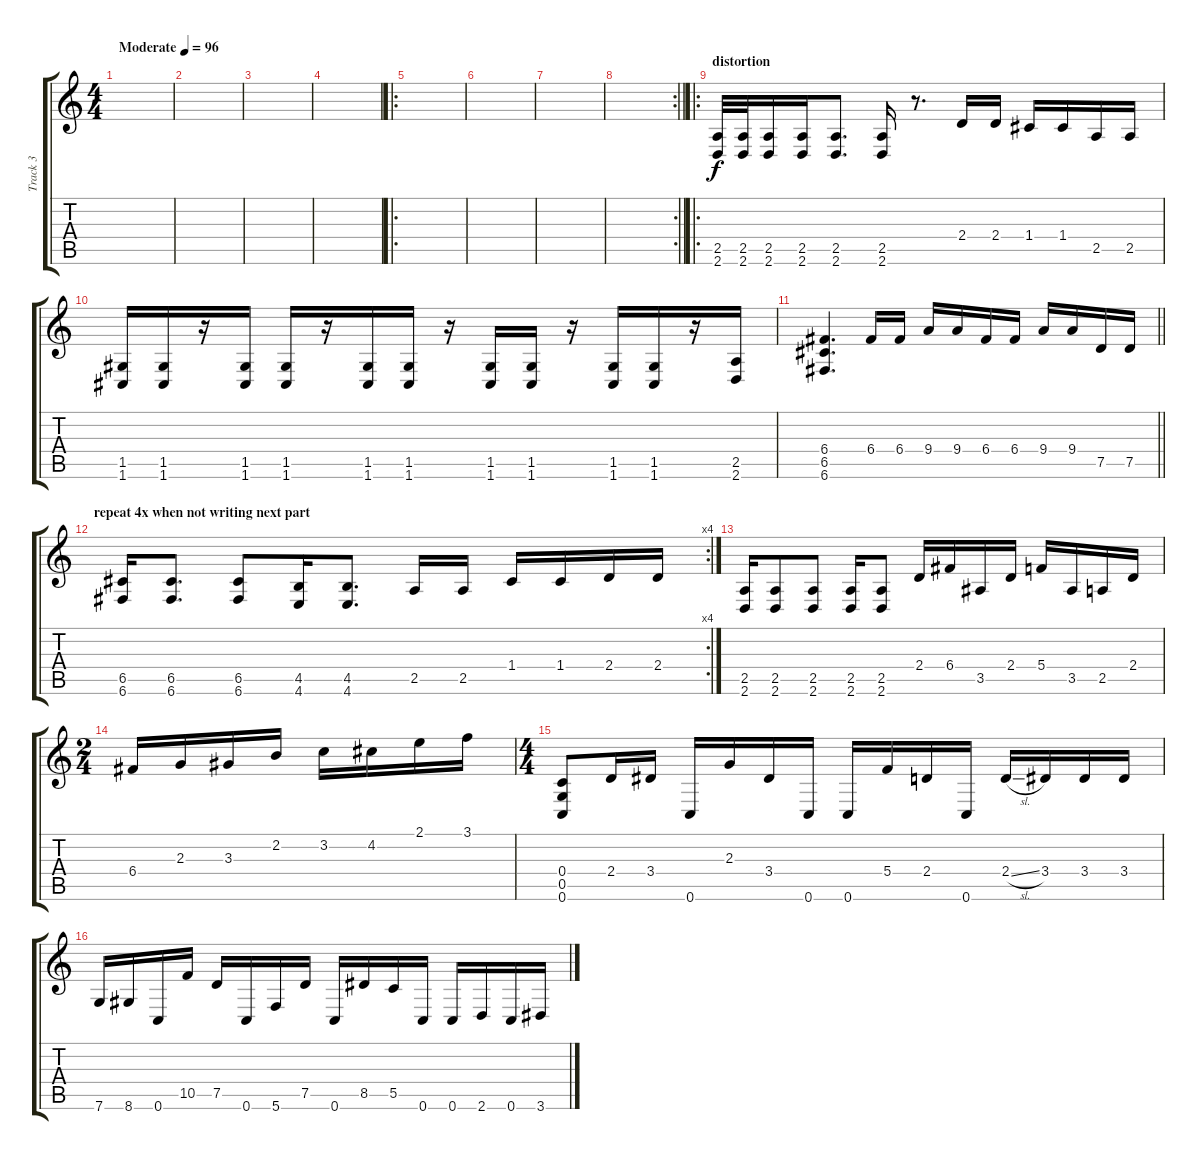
\track ("Track 3" "Track 3") {instrument overdrivenguitar}
\staff {score tabs}
\tuning (D4 A3 F3 C3 G2 C2) {hide}
\ts (4 4)
\tempo (96 "Moderate")
\clef g2
\ks c
|
|
|
|
\ro
|
|
|
\rc 2
\barLineRight lightlight
|
\ro
\section ("" "distortion")
(2.5 2.6).32 (2.5 2.6).32 (2.5 2.6).16 (2.5 2.6).16 (2.5 2.6).8{d} (2.5 2.6).16 r.8{d} 2.4.16 2.4.16 1.4.16 1.4.16 2.5.16 2.5.16 |
(1.5 1.6).16 (1.5 1.6).16 r.16 (1.5 1.6).16 (1.5 1.6).16 r.16 (1.5 1.6).16 (1.5 1.6).16 r.16 (1.5 1.6).16 (1.5 1.6).16 r.16 (1.5 1.6).16 (1.5 1.6).16 r.16 (2.5 2.6).16 |
\barLineRight lightlight
(6.4 6.5 6.6).4{d} 6.4.16 6.4.16 9.4.16 9.4.16 6.4.16 6.4.16 9.4.16 9.4.16 7.5.16 7.5.16 |
\rc 4
\section ("" "repeat 4x when not writing next part")
(6.5 6.6).16 (6.5 6.6).8{d} (6.5 6.6).8 (4.5 4.6).16 (4.5 4.6).8{d} 2.5.16 2.5.16 1.4.16 1.4.16 2.4.16 2.4.16 |
(2.5 2.6).16 (2.5 2.6).8 (2.5 2.6).8 (2.5 2.6).16 (2.5 2.6).8 2.4.16 6.4.16 3.5.16 2.4.16 5.4.16 3.5.16 2.5.16 2.4.16 |
\ts (2 4)
6.4.16 2.3.16 3.3.16 2.2.16 3.2.16 4.2.16 2.1.16 3.1.16 |
\ts (4 4)
(0.4 0.5 0.6).8 2.4.16 3.4.16 0.6.16 2.3.16 3.4.16 0.6.16 0.6.16 5.4.16 2.4.16 0.6.16 2.4{sl}.16 3.4.16 3.4.16 3.4.16 |
7.6.16 8.6.16 0.6.16 10.5.16 7.5.16 0.6.16 5.6.16 7.5.16 0.6.16 8.5.16 5.5.16 0.6.16 0.6.16 2.6.16 0.6.16 3.6.16
